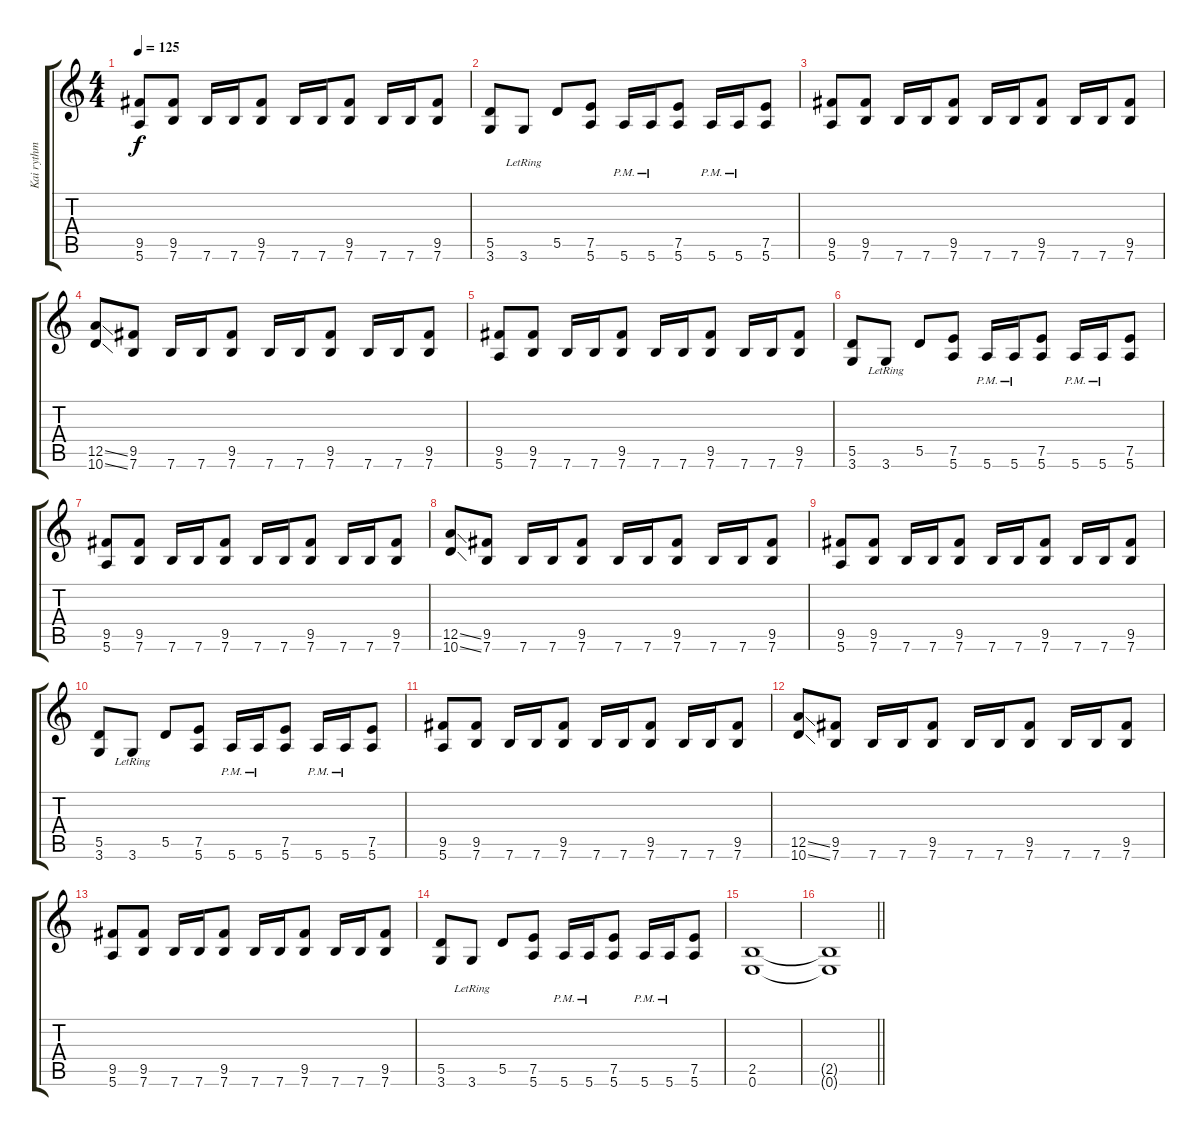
\track ("Kai rythm" "Kai rythm") {instrument distortionguitar}
\staff {score tabs}
\tuning (E4 B3 G3 D3 A2 E2) {hide}
\ts (4 4)
\tempo 125
\clef g2
\ks c
(9.5 5.6).8{dy f} (9.5 7.6).8 7.6.16 7.6.16 (9.5 7.6).8 7.6.16 7.6.16 (9.5 7.6).8 7.6.16 7.6.16 (9.5 7.6).8 |
(5.5 3.6).8 3.6{lr}.8 5.5.8 (7.5 5.6).8 5.6{pm}.16 5.6{pm}.16 (7.5 5.6).8 5.6{pm}.16 5.6{pm}.16 (7.5 5.6).8 |
(9.5 5.6).8 (9.5 7.6).8 7.6.16 7.6.16 (9.5 7.6).8 7.6.16 7.6.16 (9.5 7.6).8 7.6.16 7.6.16 (9.5 7.6).8 |
(12.5{ss} 10.6{ss}).8 (9.5 7.6).8 7.6.16 7.6.16 (9.5 7.6).8 7.6.16 7.6.16 (9.5 7.6).8 7.6.16 7.6.16 (9.5 7.6).8 |
(9.5 5.6).8 (9.5 7.6).8 7.6.16 7.6.16 (9.5 7.6).8 7.6.16 7.6.16 (9.5 7.6).8 7.6.16 7.6.16 (9.5 7.6).8 |
(5.5 3.6).8 3.6{lr}.8 5.5.8 (7.5 5.6).8 5.6{pm}.16 5.6{pm}.16 (7.5 5.6).8 5.6{pm}.16 5.6{pm}.16 (7.5 5.6).8 |
(9.5 5.6).8 (9.5 7.6).8 7.6.16 7.6.16 (9.5 7.6).8 7.6.16 7.6.16 (9.5 7.6).8 7.6.16 7.6.16 (9.5 7.6).8 |
(12.5{ss} 10.6{ss}).8 (9.5 7.6).8 7.6.16 7.6.16 (9.5 7.6).8 7.6.16 7.6.16 (9.5 7.6).8 7.6.16 7.6.16 (9.5 7.6).8 |
(9.5 5.6).8 (9.5 7.6).8 7.6.16 7.6.16 (9.5 7.6).8 7.6.16 7.6.16 (9.5 7.6).8 7.6.16 7.6.16 (9.5 7.6).8 |
(5.5 3.6).8 3.6{lr}.8 5.5.8 (7.5 5.6).8 5.6{pm}.16 5.6{pm}.16 (7.5 5.6).8 5.6{pm}.16 5.6{pm}.16 (7.5 5.6).8 |
(9.5 5.6).8 (9.5 7.6).8 7.6.16 7.6.16 (9.5 7.6).8 7.6.16 7.6.16 (9.5 7.6).8 7.6.16 7.6.16 (9.5 7.6).8 |
(12.5{ss} 10.6{ss}).8 (9.5 7.6).8 7.6.16 7.6.16 (9.5 7.6).8 7.6.16 7.6.16 (9.5 7.6).8 7.6.16 7.6.16 (9.5 7.6).8 |
(9.5 5.6).8 (9.5 7.6).8 7.6.16 7.6.16 (9.5 7.6).8 7.6.16 7.6.16 (9.5 7.6).8 7.6.16 7.6.16 (9.5 7.6).8 |
(5.5 3.6).8 3.6{lr}.8 5.5.8 (7.5 5.6).8 5.6{pm}.16 5.6{pm}.16 (7.5 5.6).8 5.6{pm}.16 5.6{pm}.16 (7.5 5.6).8 |
(2.5 0.6).1 |
\barLineRight lightlight
(2.5{t} 0.6{t}).1
